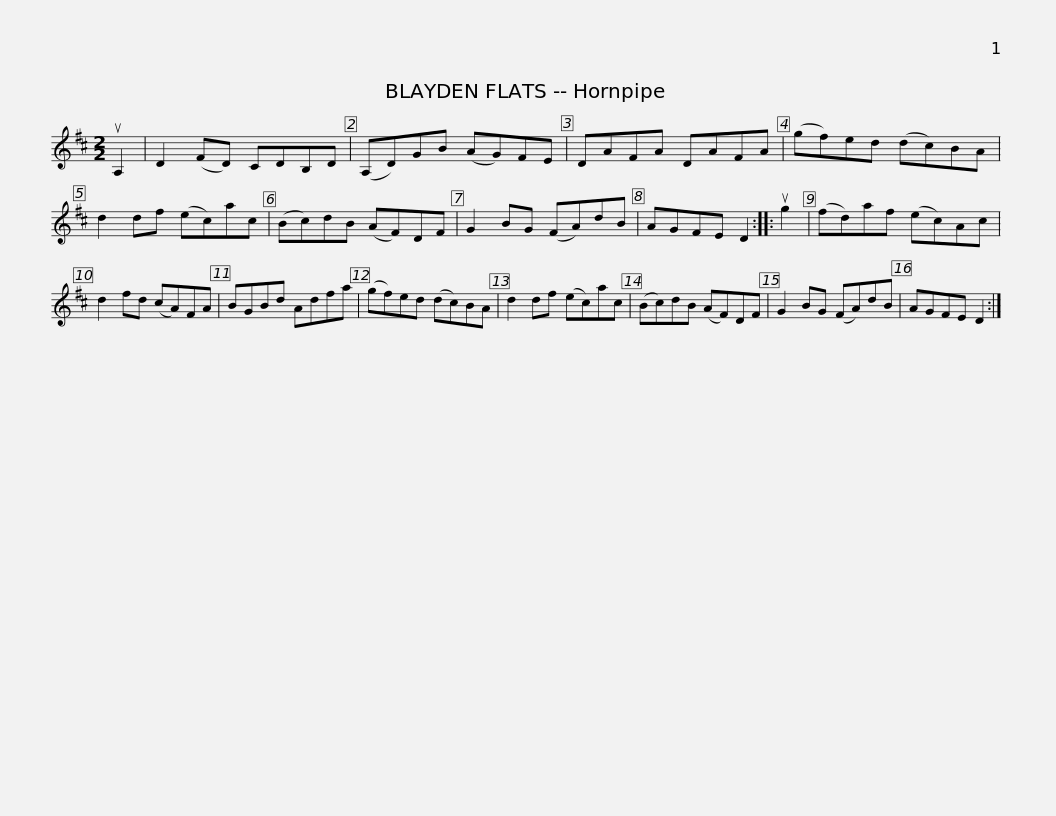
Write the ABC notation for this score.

X:1
L:1/8
M:2/2
I:linebreak $
K:D
V:1 treble
V:1
 uA,2 | D2 (FD) CDB,D | (A,D)GB (AG)FE | DAFA DAFA | (gf)ed (dc)BA | %5
 d2 df (ec)ac |$ (Bc)dB (AF)DF | G2 BG (FA)dB | AGFE D2 :: ug2 | %10
 (fd)af (ec)Ac | d2 fd (cA)FA | BGBd Adfa |$ (gf)ed (dc)BA | d2 df (ec)ac | %15
 (Bc)dB (AF)DF | G2 BG (FA)dB | AGFE D2 :| %18
